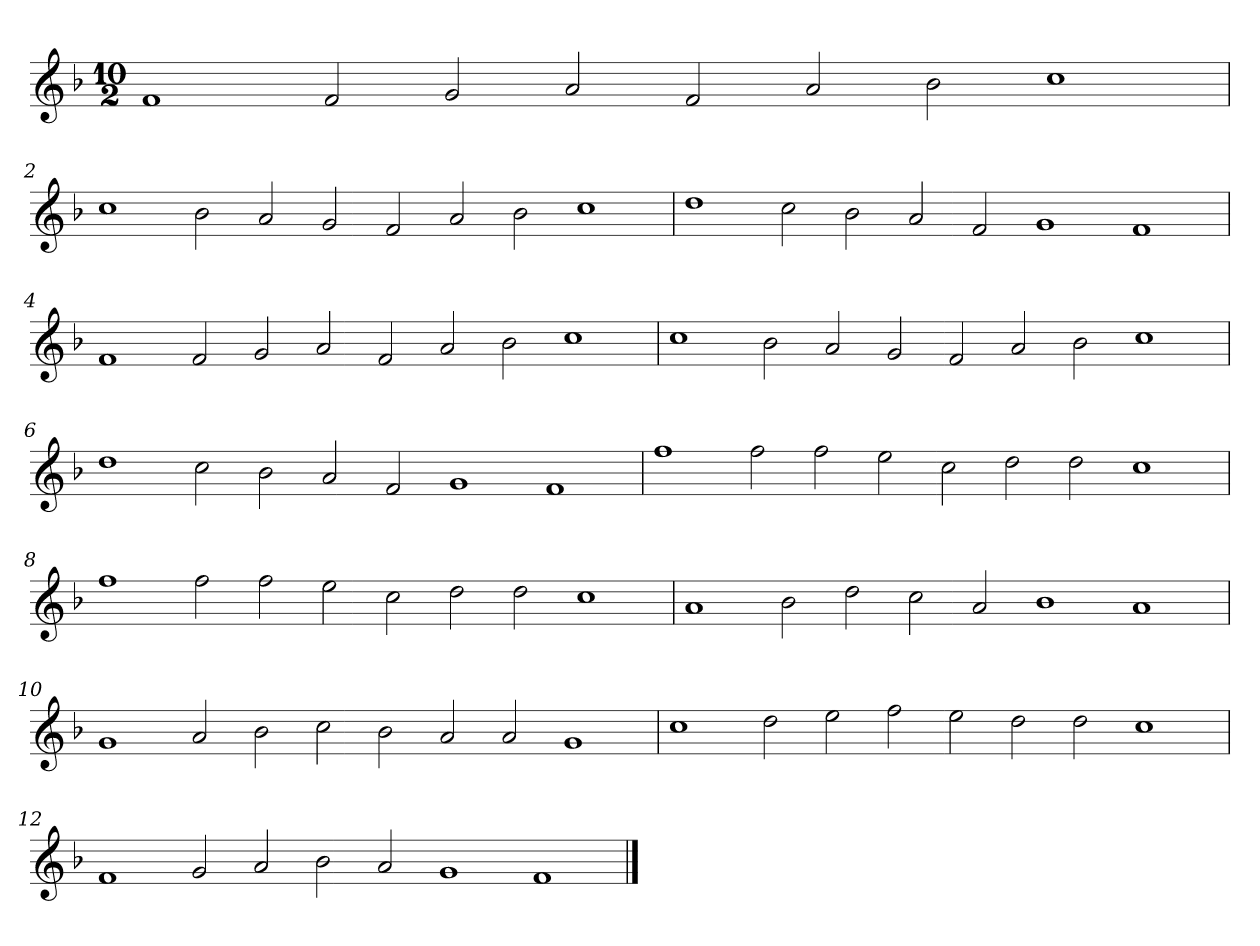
**kern
*part1
*staff1
*clefG2
*k[b-]
*F:
*M10/2
*MM120
=1
1f
2f
2g
2a
2f
2a
2b-
1cc
=2
1cc
2b-
2a
2g
2f
2a
2b-
1cc
=3
1dd
2cc
2b-
2a
2f
1g
1f
=4
1f
2f
2g
2a
2f
2a
2b-
1cc
=5
1cc
2b-
2a
2g
2f
2a
2b-
1cc
=6
1dd
2cc
2b-
2a
2f
1g
1f
=7
1ff
2ff
2ff
2ee
2cc
2dd
2dd
1cc
=8
1ff
2ff
2ff
2ee
2cc
2dd
2dd
1cc
=9
1a
2b-
2dd
2cc
2a
1b-
1a
=10
1g
2a
2b-
2cc
2b-
2a
2a
1g
=11
1cc
2dd
2ee
2ff
2ee
2dd
2dd
1cc
=12
1f
2g
2a
2b-
2a
1g
1f
==
*-
